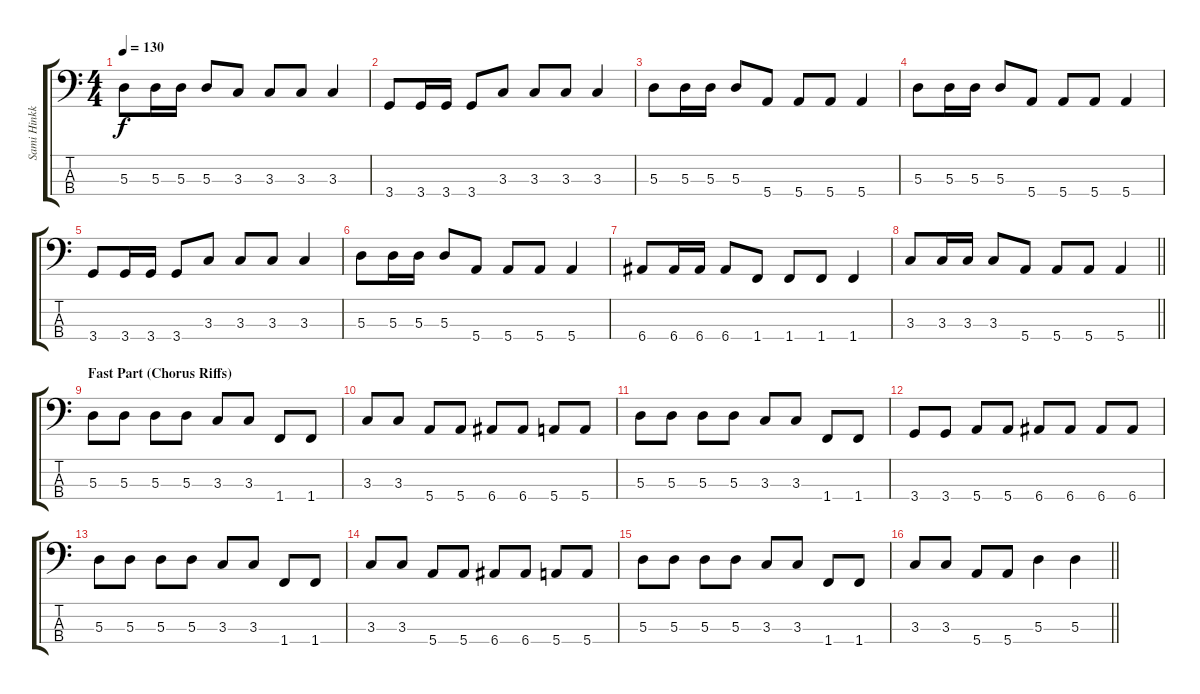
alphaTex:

\track ("Sami Hinkka" "Sami Hinkk") {instrument electricbassfinger}
\staff {score tabs}
\tuning (G2 D2 A1 E1) {hide}
\ts (4 4)
\tempo 130
\clef f4
\ks c
5.3.8{dy f} 5.3.16 5.3.16 5.3.8 3.3.8 3.3.8 3.3.8 3.3.4 |
3.4.8 3.4.16 3.4.16 3.4.8 3.3.8 3.3.8 3.3.8 3.3.4 |
5.3.8 5.3.16 5.3.16 5.3.8 5.4.8 5.4.8 5.4.8 5.4.4 |
5.3.8 5.3.16 5.3.16 5.3.8 5.4.8 5.4.8 5.4.8 5.4.4 |
3.4.8 3.4.16 3.4.16 3.4.8 3.3.8 3.3.8 3.3.8 3.3.4 |
5.3.8 5.3.16 5.3.16 5.3.8 5.4.8 5.4.8 5.4.8 5.4.4 |
6.4.8 6.4.16 6.4.16 6.4.8 1.4.8 1.4.8 1.4.8 1.4.4 |
\barLineRight lightlight
3.3.8 3.3.16 3.3.16 3.3.8 5.4.8 5.4.8 5.4.8 5.4.4 |
\section ("" "Fast Part (Chorus Riffs)")
5.3.8 5.3.8 5.3.8 5.3.8 3.3.8 3.3.8 1.4.8 1.4.8 |
3.3.8 3.3.8 5.4.8 5.4.8 6.4.8 6.4.8 5.4.8 5.4.8 |
5.3.8 5.3.8 5.3.8 5.3.8 3.3.8 3.3.8 1.4.8 1.4.8 |
3.4.8 3.4.8 5.4.8 5.4.8 6.4.8 6.4.8 6.4.8 6.4.8 |
5.3.8 5.3.8 5.3.8 5.3.8 3.3.8 3.3.8 1.4.8 1.4.8 |
3.3.8 3.3.8 5.4.8 5.4.8 6.4.8 6.4.8 5.4.8 5.4.8 |
5.3.8 5.3.8 5.3.8 5.3.8 3.3.8 3.3.8 1.4.8 1.4.8 |
\barLineRight lightlight
3.3.8 3.3.8 5.4.8 5.4.8 5.3.4 5.3.4
